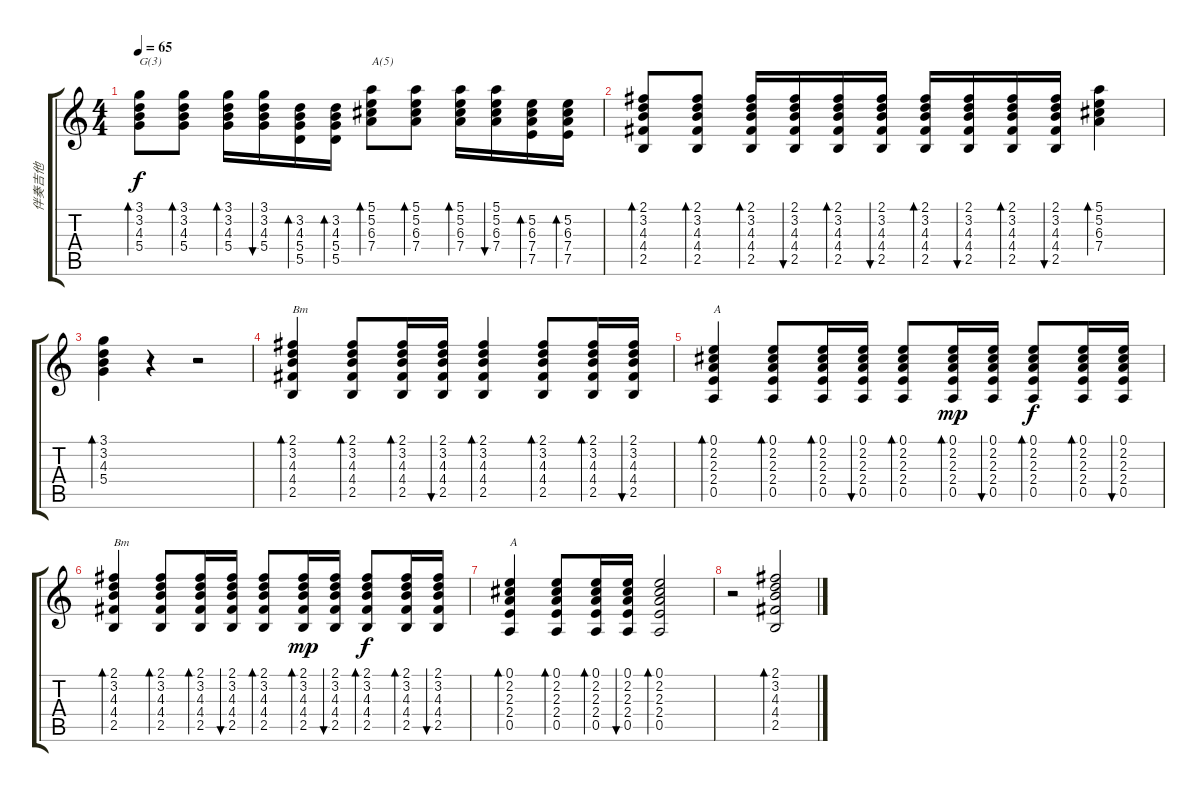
\track ("伴奏吉他" "伴奏吉他") {instrument acousticguitarsteel}
\staff {score tabs}
\tuning (E4 B3 G3 D3 A2 E2) {hide}
\ts (4 4)
\tempo 65
\clef g2
\ks c
(3.1 3.2 4.3 5.4).8{bd 30 txt "G(3)" dy f} (3.1 3.2 4.3 5.4).8{bd 30} (3.1 3.2 4.3 5.4).16{bd 30} (3.1 3.2 4.3 5.4).16{bu 30} (3.2 4.3 5.4 5.5).16{bd 30} (3.2 4.3 5.4 5.5).16{bd 30} (5.1 5.2 6.3 7.4).8{bd 30 txt "A(5)"} (5.1 5.2 6.3 7.4).8{bd 30} (5.1 5.2 6.3 7.4).16{bd 30} (5.1 5.2 6.3 7.4).16{bu 30} (5.2 6.3 7.4 7.5).16{bd 30} (5.2 6.3 7.4 7.5).16{bd 30} |
(2.1 3.2 4.3 4.4 2.5).8{bd 30} (2.1 3.2 4.3 4.4 2.5).8{bd 30} (2.1 3.2 4.3 4.4 2.5).16{bd 30} (2.1 3.2 4.3 4.4 2.5).16{bu 30} (2.1 3.2 4.3 4.4 2.5).16{bd 30} (2.1 3.2 4.3 4.4 2.5).16{bu 30} (2.1 3.2 4.3 4.4 2.5).16{bd 30} (2.1 3.2 4.3 4.4 2.5).16{bu 30} (2.1 3.2 4.3 4.4 2.5).16{bd 30} (2.1 3.2 4.3 4.4 2.5).16{bu 30} (5.1 5.2 6.3 7.4).4{bd 30} |
(3.1 3.2 4.3 5.4).4{bd 30} r.4 r.2 |
(2.1 3.2 4.3 4.4 2.5).4{bd 30 txt "Bm"} (2.1 3.2 4.3 4.4 2.5).8{bd 30} (2.1 3.2 4.3 4.4 2.5).16{bd 30} (2.1 3.2 4.3 4.4 2.5).16{bu 30} (2.1 3.2 4.3 4.4 2.5).4{bd 30} (2.1 3.2 4.3 4.4 2.5).8{bd 30} (2.1 3.2 4.3 4.4 2.5).16{bd 30} (2.1 3.2 4.3 4.4 2.5).16{bu 30} |
(0.1 2.2 2.3 2.4 0.5).4{bd 30 txt "A"} (0.1 2.2 2.3 2.4 0.5).8{bd 30} (0.1 2.2 2.3 2.4 0.5).16{bd 30} (0.1 2.2 2.3 2.4 0.5).16{bu 30} (0.1 2.2 2.3 2.4 0.5).8{bd 30} (0.1 2.2 2.3 2.4 0.5).16{bd 30 dy mp} (0.1 2.2 2.3 2.4 0.5).16{bu 30} (0.1 2.2 2.3 2.4 0.5).8{bd 30 dy f} (0.1 2.2 2.3 2.4 0.5).16{bd 30} (0.1 2.2 2.3 2.4 0.5).16{bu 30} |
(2.1 3.2 4.3 4.4 2.5).4{bd 30 txt "Bm"} (2.1 3.2 4.3 4.4 2.5).8{bd 30} (2.1 3.2 4.3 4.4 2.5).16{bd 30} (2.1 3.2 4.3 4.4 2.5).16{bu 30} (2.1 3.2 4.3 4.4 2.5).8{bd 30} (2.1 3.2 4.3 4.4 2.5).16{bd 30 dy mp} (2.1 3.2 4.3 4.4 2.5).16{bu 30} (2.1 3.2 4.3 4.4 2.5).8{bd 30 dy f} (2.1 3.2 4.3 4.4 2.5).16{bd 30} (2.1 3.2 4.3 4.4 2.5).16{bu 30} |
(0.1 2.2 2.3 2.4 0.5).4{bd 30 txt "A"} (0.1 2.2 2.3 2.4 0.5).8{bd 30} (0.1 2.2 2.3 2.4 0.5).16{bd 30} (0.1 2.2 2.3 2.4 0.5).16{bu 30} (0.1 2.2 2.3 2.4 0.5).2{bd 30} |
r.2 (2.1 3.2 4.3 4.4 2.5).2{bd 240}
